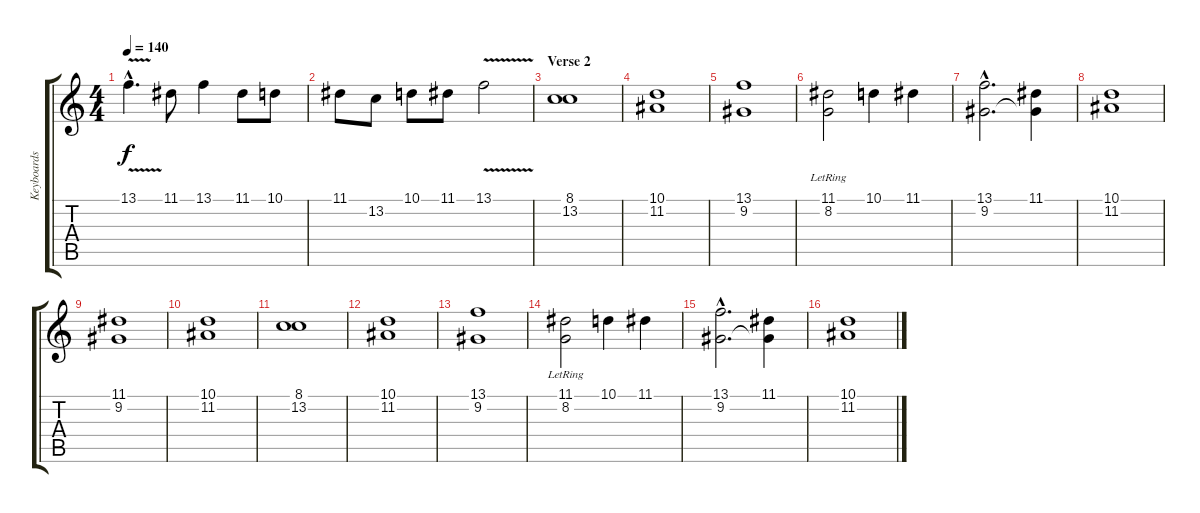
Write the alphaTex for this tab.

\track ("Keyboards 1" "Keyboards ") {instrument orchestrahit}
\staff {score tabs}
\tuning (E4 B3 G3 D3 A2 E2) {hide}
\ts (4 4)
\tempo 140
\clef g2
\ks c
13.1{v hac}.4{d dy f volume 16 instrument pad1newage} 11.1.8 13.1.4 11.1.8 10.1.8 |
11.1.8 13.2.8 10.1.8 11.1.8 13.1{v}.2 |
\section ("" "Verse 2")
(8.1 13.2).1{volume 8 instrument pad4choir} |
(10.1 11.2).1 |
(13.1 9.2).1 |
(11.1 8.2{lr}).2 10.1.4 11.1.4 |
(13.1{hac} 9.2{hac}).2{d} (11.1 9.2{t}).4 |
(10.1 11.2).1 |
(11.1 9.2).1 |
(10.1 11.2).1 |
(8.1 13.2).1{volume 8 instrument pad4choir} |
(10.1 11.2).1 |
(13.1 9.2).1 |
(11.1 8.2{lr}).2 10.1.4 11.1.4 |
(13.1{hac} 9.2{hac}).2{d} (11.1 9.2{t}).4 |
(10.1 11.2).1
